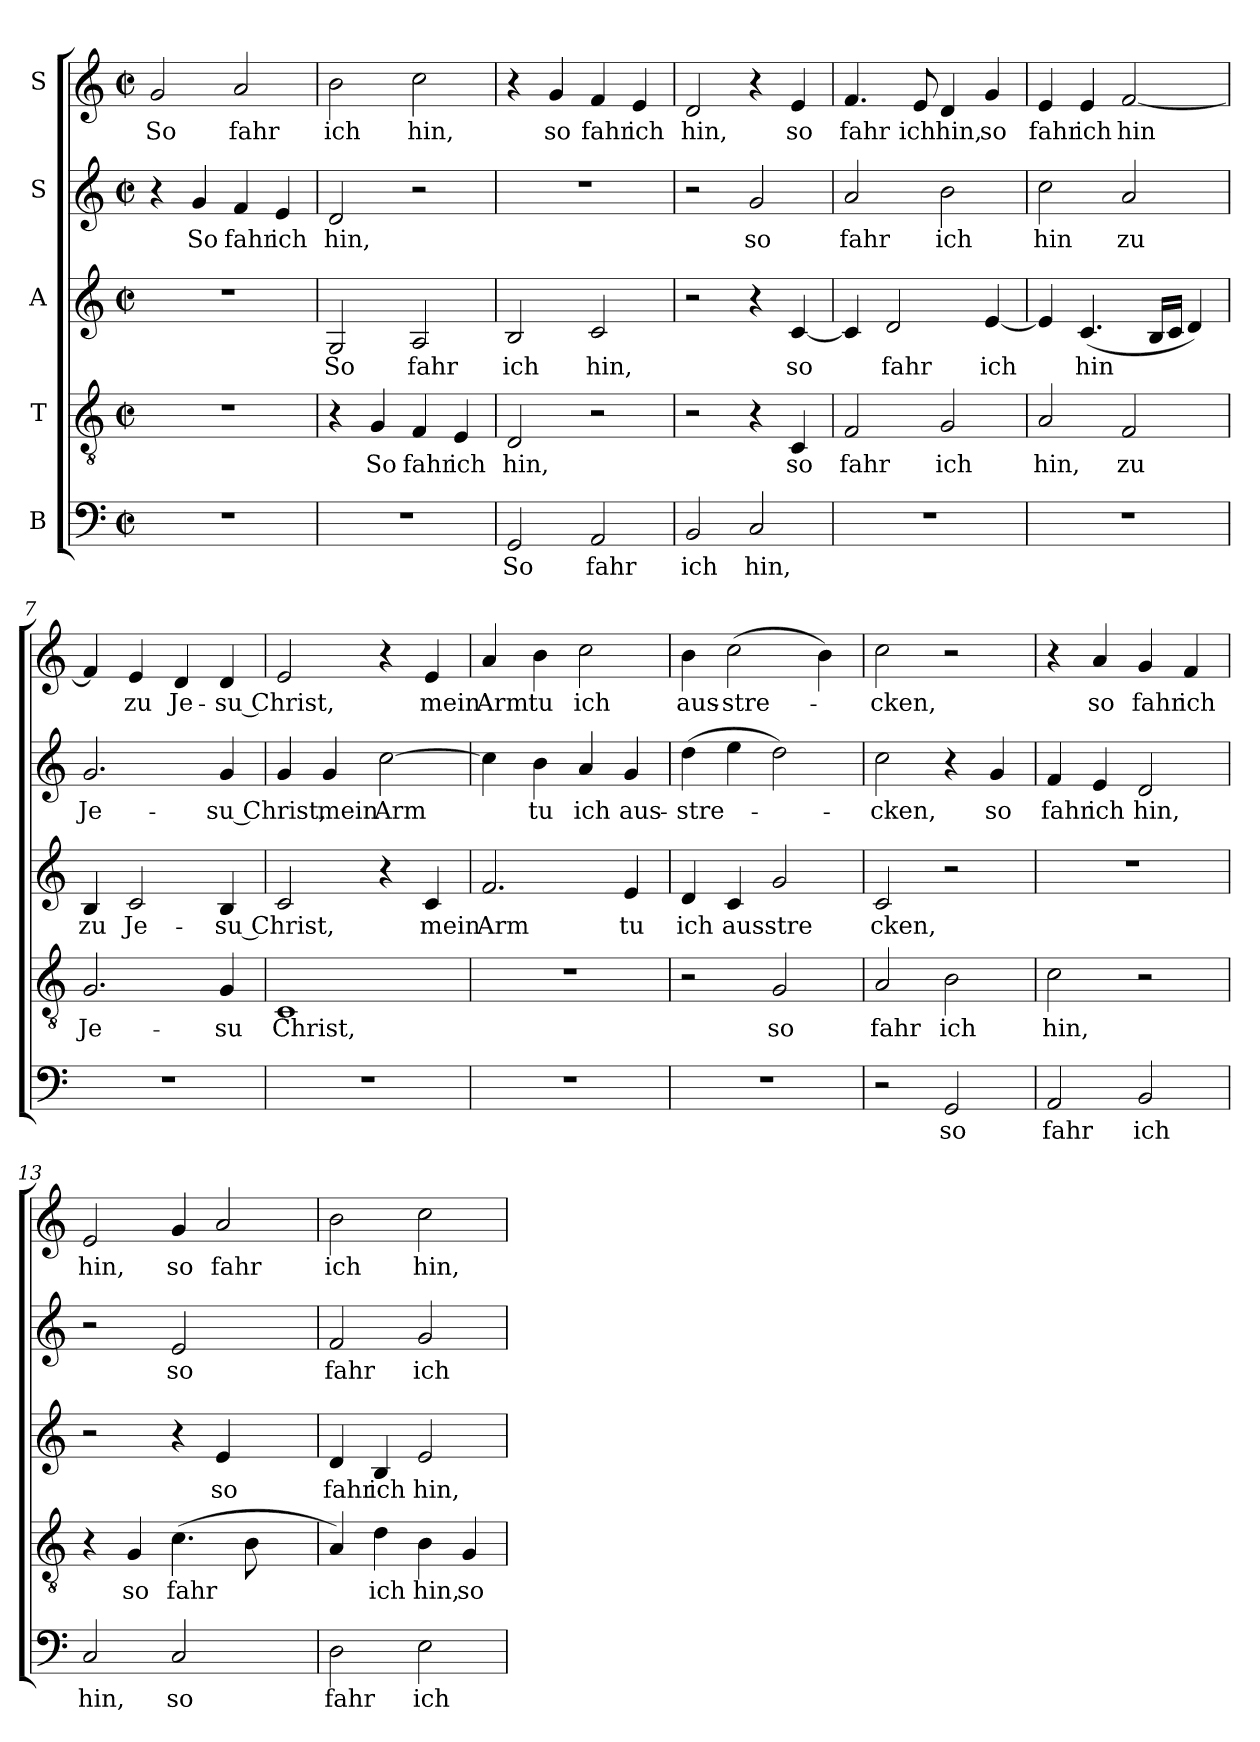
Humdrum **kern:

**kern	**text	**kern	**text	**kern	**text	**kern	**text	**kern	**text
*part5	*part5	*part4	*part4	*part3	*part3	*part2	*part2	*part1	*part1
*staff5	*staff5	*staff4	*staff4	*staff3	*staff3	*staff2	*staff2	*staff1	*staff1
*I"B	*	*I"T	*	*I"A	*	*I"S	*	*I"S	*
!!LO:PB:g=z
*stria5	*	*stria5	*	*stria5	*	*stria5	*	*stria5	*
*clefF4	*	*clefGv2	*	*clefG2	*	*clefG2	*	*clefG2	*
*M2/2	*	*M2/2	*	*M2/2	*	*M2/2	*	*M2/2	*
*met(c|)	*	*met(c|)	*	*met(c|)	*	*met(c|)	*	*met(c|)	*
=1	=1	=1	=1	=1	=1	=1	=1	=1	=1
!	!	!	!	!	!	!	!	!	!LO:LY:b:cj
1r	.	1r	.	1r	.	4r	.	2g/	So
!	!	!	!	!	!	!	!LO:LY:b:cj	!	!
.	.	.	.	.	.	4g/	So	.	.
!	!	!	!	!	!	!	!LO:LY:b:cj	!	!LO:LY:b:cj
.	.	.	.	.	.	4f/	fahr	2a/	fahr
!	!	!	!	!	!	!	!LO:LY:b:cj	!	!
.	.	.	.	.	.	4e/	ich	.	.
=2	=2	=2	=2	=2	=2	=2	=2	=2	=2
!	!	!	!	!	!LO:LY:b:cj	!	!LO:LY:b:cj	!	!LO:LY:b:cj
1r	.	4r	.	2G/	So	2d/	hin,	2b\	ich
!	!	!	!LO:LY:b:cj	!	!	!	!	!	!
.	.	4G/	So	.	.	.	.	.	.
!	!	!	!LO:LY:b:cj	!	!LO:LY:b:cj	!	!	!	!LO:LY:b:cj
.	.	4F/	fahr	2A/	fahr	2r	.	2cc\	hin,
!	!	!	!LO:LY:b:cj	!	!	!	!	!	!
.	.	4E/	ich	.	.	.	.	.	.
=3	=3	=3	=3	=3	=3	=3	=3	=3	=3
!	!LO:LY:b:cj	!	!LO:LY:b:cj	!	!LO:LY:b:cj	!	!	!	!
2GG/	So	2D/	hin,	2B/	ich	1r	.	4r	.
!	!	!	!	!	!	!	!	!	!LO:LY:b:cj
.	.	.	.	.	.	.	.	4g/	so
!	!LO:LY:b:cj	!	!	!	!LO:LY:b:cj	!	!	!	!LO:LY:b:cj
2AA/	fahr	2r	.	2c/	hin,	.	.	4f/	fahr
!	!	!	!	!	!	!	!	!	!LO:LY:b:cj
.	.	.	.	.	.	.	.	4e/	ich
=4	=4	=4	=4	=4	=4	=4	=4	=4	=4
!	!LO:LY:b:cj	!	!	!	!	!	!	!	!LO:LY:b:cj
2BB/	ich	2r	.	2r	.	2r	.	2d/	hin,
!	!LO:LY:b:cj	!	!	!	!	!	!LO:LY:b:cj	!	!
2C/	hin,	4r	.	4r	.	2g/	so	4r	.
!	!	!	!LO:LY:b:cj	!	!LO:LY:b:cj	!	!	!	!LO:LY:b:cj
.	.	4C/	so	[<4c/	so	.	.	4e/	so
=5	=5	=5	=5	=5	=5	=5	=5	=5	=5
!	!	!	!LO:LY:b:cj	!	!	!	!LO:LY:b:cj	!	!LO:LY:b:cj
1r	.	2F/	fahr	4c/]	.	2a/	fahr	4.f/	fahr
!	!	!	!	!	!LO:LY:b:cj	!	!	!	!
.	.	.	.	2d/	fahr	.	.	.	.
!	!	!	!	!	!	!	!	!	!LO:LY:b:cj
.	.	.	.	.	.	.	.	8e/	ich
!	!	!	!LO:LY:b:cj	!	!	!	!LO:LY:b:cj	!	!LO:LY:b:cj
.	.	2G/	ich	.	.	2b\	ich	4d/	hin,
!	!	!	!	!	!LO:LY:b	!	!	!	!LO:LY:b:cj
.	.	.	.	[<4e/	ich	.	.	4g/	so
=6	=6	=6	=6	=6	=6	=6	=6	=6	=6
!	!	!	!LO:LY:b:cj	!	!	!	!LO:LY:b:cj	!	!LO:LY:b:cj
1r	.	2A/	hin,	4e/]	.	2cc\	hin	4e/	fahr
!	!	!	!	!	!LO:LY:b	!	!	!	!LO:LY:b:cj
.	.	.	.	(<4.c/	hin	.	.	4e/	ich
!	!	!	!LO:LY:b:cj	!	!	!	!LO:LY:b:cj	!	!LO:LY:b
.	.	2F/	zu	.	.	2a/	zu	[<2f/	hin
.	.	.	.	16B/L	.	.	.	.	.
.	.	.	.	16c/J	.	.	.	.	.
.	.	.	.	4d/)	.	.	.	.	.
=7	=7	=7	=7	=7	=7	=7	=7	=7	=7
!	!	!	!LO:LY:b:cj	!	!LO:LY:b:cj	!	!LO:LY:b:cj	!	!
1r	.	2.G/	Je-	4B/	zu	2.g/	Je-	4f/]	.
!	!	!	!	!	!LO:LY:b:cj	!	!	!	!LO:LY:b:cj
.	.	.	.	2c/	Je-	.	.	4e/	zu
!	!	!	!	!	!	!	!	!	!LO:LY:b:cj
.	.	.	.	.	.	.	.	4d/	Je-
!	!	!	!LO:LY:b:cj	!	!LO:LY:b:cj	!	!LO:LY:b:cj	!	!LO:LY:b:cj
.	.	4G/	-su	4B/	-su Christ,	4g/	-su Christ,	4d/	-su Christ,
=8	=8	=8	=8	=8	=8	=8	=8	=8	=8
!	!	!	!LO:LY:b:cj	!	!	!	!	!	!
1r	.	1C	Christ,	2c/	.	4g/	.	2e/	.
!	!	!	!	!	!	!	!LO:LY:b:cj	!	!
.	.	.	.	.	.	4g/	mein	.	.
!	!	!	!	!	!	!	!LO:LY:b	!	!
.	.	.	.	4r	.	[<2cc\	Arm	4r	.
!	!	!	!	!	!LO:LY:b:cj	!	!	!	!LO:LY:b:cj
.	.	.	.	4c/	mein	.	.	4e/	mein
!!LO:LB:g=z
=9	=9	=9	=9	=9	=9	=9	=9	=9	=9
!	!	!	!	!	!LO:LY:b:cj	!	!	!	!LO:LY:b:cj
1r	.	1r	.	2.f/	Arm	4cc\]	.	4a/	Arm
!	!	!	!	!	!	!	!LO:LY:b:cj	!	!LO:LY:b:cj
.	.	.	.	.	.	4b\	tu	4b\	tu
!	!	!	!	!	!	!	!LO:LY:b:cj	!	!LO:LY:b:cj
.	.	.	.	.	.	4a/	ich	2cc\	ich
!	!	!	!	!	!LO:LY:b:cj	!	!LO:LY:b:cj	!	!
.	.	.	.	4e/	tu	4g/	aus-	.	.
=10	=10	=10	=10	=10	=10	=10	=10	=10	=10
!	!	!	!	!	!LO:LY:b:cj	!	!LO:LY:b	!	!LO:LY:b:cj
1r	.	2r	.	4d/	ich	(>4dd\	-stre-	4b\	aus-
!	!	!	!	!	!LO:LY:b	!	!	!	!LO:LY:b
.	.	.	.	4c/	ausstre	4ee\	.	(>2cc\	-stre-
!	!	!	!LO:LY:b:cj	!	!	!	!	!	!
.	.	2G/	so	2g/	.	2dd\)	.	.	.
.	.	.	.	.	.	.	.	4b\)	.
=11	=11	=11	=11	=11	=11	=11	=11	=11	=11
!	!	!	!LO:LY:b:cj	!	!LO:LY:b:cj	!	!LO:LY:b:cj	!	!LO:LY:b:cj
2r	.	2A/	fahr	2c/	cken,	2cc\	-cken,	2cc\	-cken,
!	!LO:LY:b:cj	!	!LO:LY:b:cj	!	!	!	!	!	!
2GG/	so	2B\	ich	2r	.	4r	.	2r	.
!	!	!	!	!	!	!	!LO:LY:b:cj	!	!
.	.	.	.	.	.	4g/	so	.	.
=12	=12	=12	=12	=12	=12	=12	=12	=12	=12
!	!LO:LY:b:cj	!	!LO:LY:b:cj	!	!	!	!LO:LY:b:cj	!	!
2AA/	fahr	2c\	hin,	1r	.	4f/	fahr	4r	.
!	!	!	!	!	!	!	!LO:LY:b:cj	!	!LO:LY:b:cj
.	.	.	.	.	.	4e/	ich	4a/	so
!	!LO:LY:b:cj	!	!	!	!	!	!LO:LY:b:cj	!	!LO:LY:b:cj
2BB/	ich	2r	.	.	.	2d/	hin,	4g/	fahr
!	!	!	!	!	!	!	!	!	!LO:LY:b:cj
.	.	.	.	.	.	.	.	4f/	ich
=13	=13	=13	=13	=13	=13	=13	=13	=13	=13
!	!LO:LY:b:cj	!	!	!	!	!	!	!	!LO:LY:b:cj
2C/	hin,	4r	.	2r	.	2r	.	2e/	hin,
!	!	!	!LO:LY:b:cj	!	!	!	!	!	!
.	.	4G/	so	.	.	.	.	.	.
!	!LO:LY:b:cj	!	!LO:LY:b	!	!	!	!LO:LY:b:cj	!	!LO:LY:b:cj
2C/	so	(>4.c\	fahr	4r	.	2e/	so	4g/	so
!	!	!	!	!	!LO:LY:b:cj	!	!	!	!LO:LY:b:cj
.	.	.	.	4e/	so	.	.	2a/	fahr
.	.	8B\	.	.	.	.	.	.	.
4ryy	.	4ryy	.	4ryy	.	4ryy	.	.	.
=14	=14	=14	=14	=14	=14	=14	=14	=14	=14
!	!LO:LY:b:cj	!	!	!	!LO:LY:b:cj	!	!LO:LY:b:cj	!	!LO:LY:b:cj
2D\	fahr	4A/)	.	4d/	fahr	2f/	fahr	2b\	ich
!	!	!	!LO:LY:b:cj	!	!LO:LY:b:cj	!	!	!	!
.	.	4d\	ich	4B/	ich	.	.	.	.
!	!LO:LY:b:cj	!	!LO:LY:b:cj	!	!LO:LY:b:cj	!	!LO:LY:b:cj	!	!LO:LY:b:cj
2E\	ich	4B\	hin,	2e/	hin,	2g/	ich	2cc\	hin,
!	!	!	!LO:LY:b:cj	!	!	!	!	!	!
.	.	4G/	so	.	.	.	.	.	.
=	=	=	=	=	=	=	=	=	=
*-	*-	*-	*-	*-	*-	*-	*-	*-	*-
